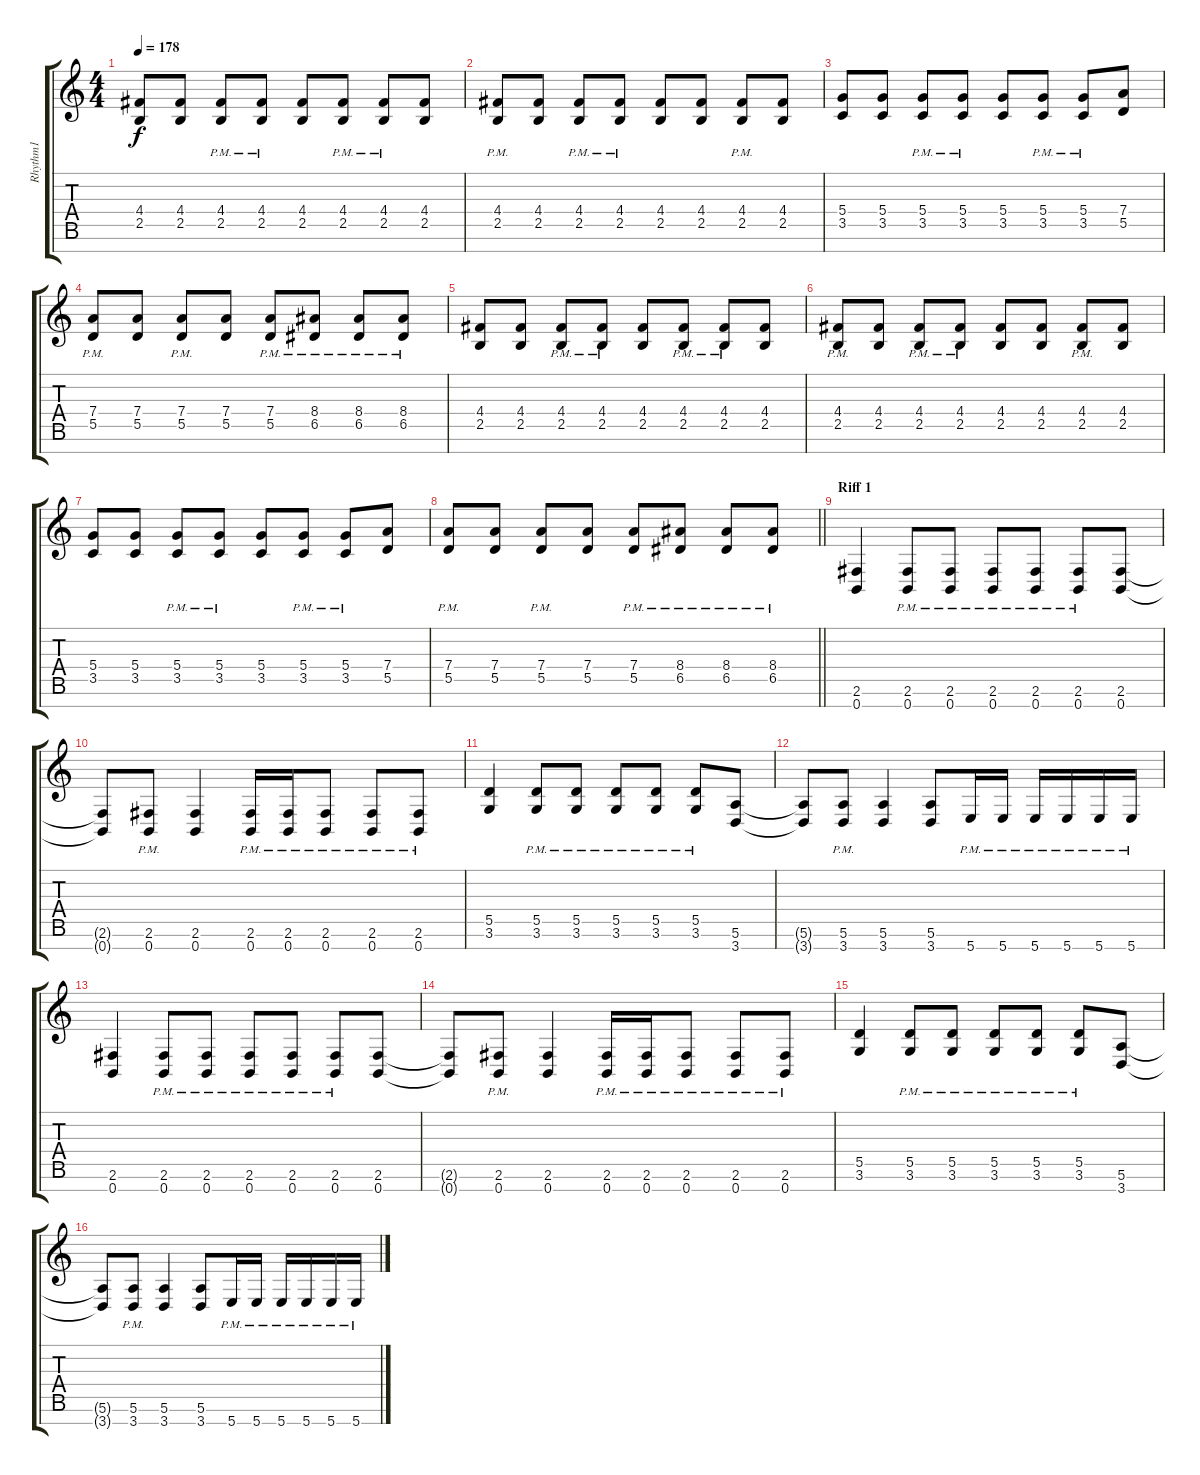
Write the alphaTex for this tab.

\track ("Rhythm1" "Rhythm1") {instrument distortionguitar}
\staff {score tabs}
\tuning (E4 B3 G3 D3 A2 E2 B1) {hide}
\ts (4 4)
\tempo 178
\clef g2
\ks c
(4.4 2.5).8{dy f} (4.4 2.5).8 (4.4{pm} 2.5{pm}).8 (4.4{pm} 2.5{pm}).8 (4.4 2.5).8 (4.4{pm} 2.5{pm}).8 (4.4{pm} 2.5{pm}).8 (4.4 2.5).8 |
(4.4{pm} 2.5{pm}).8 (4.4 2.5).8 (4.4{pm} 2.5{pm}).8 (4.4{pm} 2.5{pm}).8 (4.4 2.5).8 (4.4 2.5).8 (4.4{pm} 2.5{pm}).8 (4.4 2.5).8 |
(5.4 3.5).8 (5.4 3.5).8 (5.4{pm} 3.5{pm}).8 (5.4{pm} 3.5{pm}).8 (5.4 3.5).8 (5.4{pm} 3.5{pm}).8 (5.4{pm} 3.5{pm}).8 (7.4 5.5).8 |
(7.4{pm} 5.5{pm}).8 (7.4 5.5).8 (7.4{pm} 5.5{pm}).8 (7.4 5.5).8 (7.4{pm} 5.5{pm}).8 (8.4{pm} 6.5{pm}).8 (8.4{pm} 6.5{pm}).8 (8.4{pm} 6.5{pm}).8 |
(4.4 2.5).8 (4.4 2.5).8 (4.4{pm} 2.5{pm}).8 (4.4{pm} 2.5{pm}).8 (4.4 2.5).8 (4.4{pm} 2.5{pm}).8 (4.4{pm} 2.5{pm}).8 (4.4 2.5).8 |
(4.4{pm} 2.5{pm}).8 (4.4 2.5).8 (4.4{pm} 2.5{pm}).8 (4.4{pm} 2.5{pm}).8 (4.4 2.5).8 (4.4 2.5).8 (4.4{pm} 2.5{pm}).8 (4.4 2.5).8 |
(5.4 3.5).8 (5.4 3.5).8 (5.4{pm} 3.5{pm}).8 (5.4{pm} 3.5{pm}).8 (5.4 3.5).8 (5.4{pm} 3.5{pm}).8 (5.4{pm} 3.5{pm}).8 (7.4 5.5).8 |
\barLineRight lightlight
(7.4{pm} 5.5{pm}).8 (7.4 5.5).8 (7.4{pm} 5.5{pm}).8 (7.4 5.5).8 (7.4{pm} 5.5{pm}).8 (8.4{pm} 6.5{pm}).8 (8.4{pm} 6.5{pm}).8 (8.4{pm} 6.5{pm}).8 |
\section ("" "Riff 1")
(2.6 0.7).4 (2.6{pm} 0.7{pm}).8 (2.6{pm} 0.7{pm}).8 (2.6{pm} 0.7{pm}).8 (2.6{pm} 0.7{pm}).8 (2.6{pm} 0.7{pm}).8 (2.6 0.7).8 |
(2.6{t} 0.7{t}).8 (2.6{pm} 0.7{pm}).8 (2.6 0.7).4 (2.6{pm} 0.7{pm}).16 (2.6{pm} 0.7{pm}).16 (2.6{pm} 0.7{pm}).8 (2.6{pm} 0.7{pm}).8 (2.6{pm} 0.7{pm}).8 |
(5.5 3.6).4 (5.5{pm} 3.6{pm}).8 (5.5{pm} 3.6{pm}).8 (5.5{pm} 3.6{pm}).8 (5.5{pm} 3.6{pm}).8 (5.5{pm} 3.6{pm}).8 (5.6 3.7).8 |
(5.6{t} 3.7{t}).8 (5.6{pm} 3.7{pm}).8 (5.6 3.7).4 (5.6 3.7).8 5.7{pm}.16 5.7{pm}.16 5.7{pm}.16 5.7{pm}.16 5.7{pm}.16 5.7{pm}.16 |
(2.6 0.7).4 (2.6{pm} 0.7{pm}).8 (2.6{pm} 0.7{pm}).8 (2.6{pm} 0.7{pm}).8 (2.6{pm} 0.7{pm}).8 (2.6{pm} 0.7{pm}).8 (2.6 0.7).8 |
(2.6{t} 0.7{t}).8 (2.6{pm} 0.7{pm}).8 (2.6 0.7).4 (2.6{pm} 0.7{pm}).16 (2.6{pm} 0.7{pm}).16 (2.6{pm} 0.7{pm}).8 (2.6{pm} 0.7{pm}).8 (2.6{pm} 0.7{pm}).8 |
(5.5 3.6).4 (5.5{pm} 3.6{pm}).8 (5.5{pm} 3.6{pm}).8 (5.5{pm} 3.6{pm}).8 (5.5{pm} 3.6{pm}).8 (5.5{pm} 3.6{pm}).8 (5.6 3.7).8 |
(5.6{t} 3.7{t}).8 (5.6{pm} 3.7{pm}).8 (5.6 3.7).4 (5.6 3.7).8 5.7{pm}.16 5.7{pm}.16 5.7{pm}.16 5.7{pm}.16 5.7{pm}.16 5.7{pm}.16
